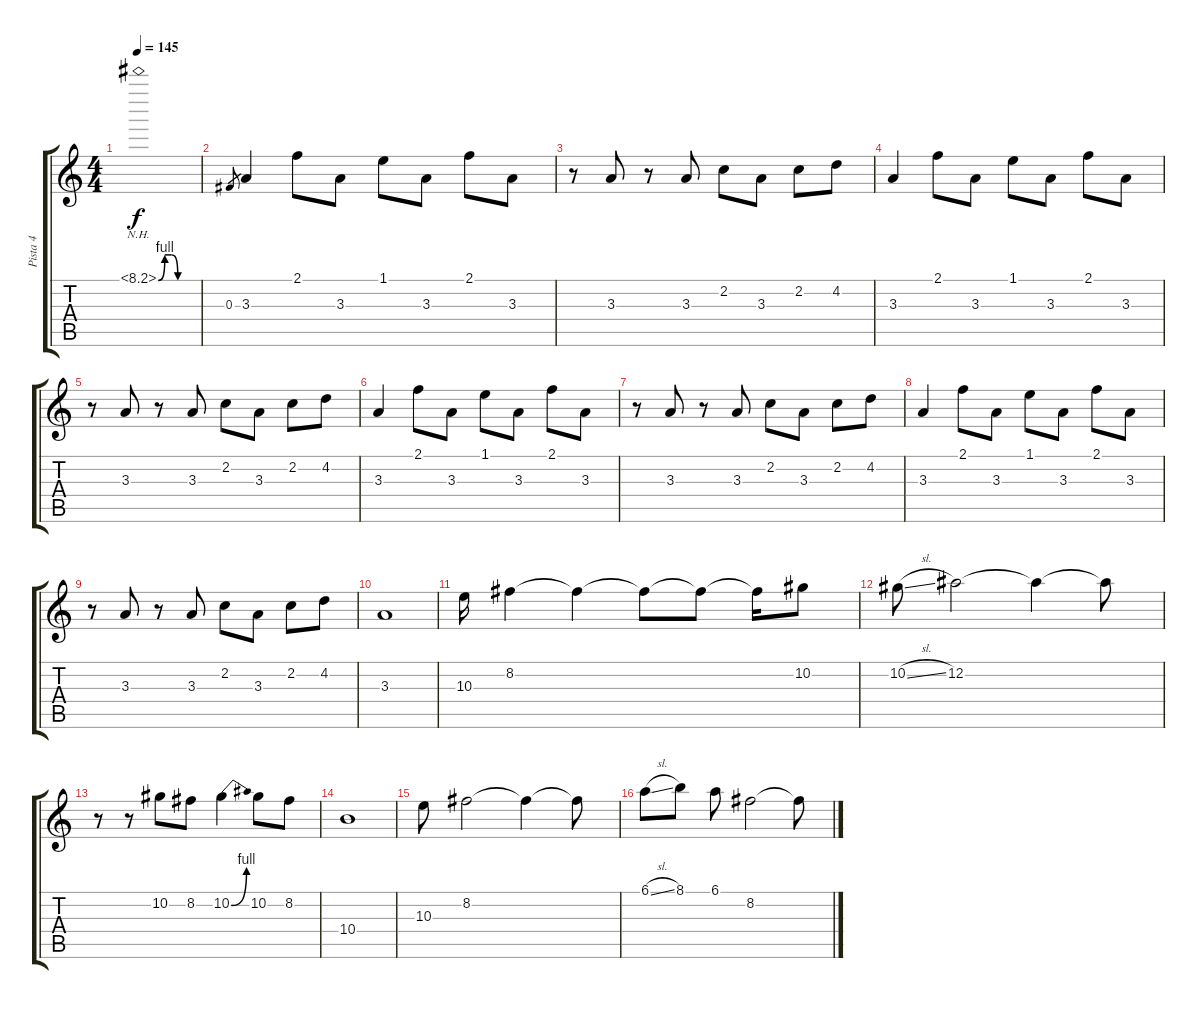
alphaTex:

\track ("Pista 4" "Pista 4") {instrument overdrivenguitar}
\staff {score tabs}
\tuning (Eb4 Bb3 Gb3 Db3 Ab2 Eb2) {hide}
\ts (4 4)
\tempo 145
\clef g2
\ks c
8.1{be (custom 0 0 10 4 20 4 30 0 35 0 37 0 40 0 45 0 48 0 50 0 53 0 55 0 60 0) nh}.1{dy f} |
0.3.8{gr} 3.3.4 2.1.8 3.3.8 1.1.8 3.3.8 2.1.8 3.3.8 |
r.8 3.3.8 r.8 3.3.8 2.2.8 3.3.8 2.2.8 4.2.8 |
3.3.4 2.1.8 3.3.8 1.1.8 3.3.8 2.1.8 3.3.8 |
r.8 3.3.8 r.8 3.3.8 2.2.8 3.3.8 2.2.8 4.2.8 |
3.3.4 2.1.8 3.3.8 1.1.8 3.3.8 2.1.8 3.3.8 |
r.8 3.3.8 r.8 3.3.8 2.2.8 3.3.8 2.2.8 4.2.8 |
3.3.4 2.1.8 3.3.8 1.1.8 3.3.8 2.1.8 3.3.8 |
r.8 3.3.8 r.8 3.3.8 2.2.8 3.3.8 2.2.8 4.2.8 |
3.3.1{balance 15} |
10.3.16 8.2.4 8.2{t}.4 8.2{t}.8 8.2{t}.8 8.2{t}.16 10.2.8 |
10.2{sl}.8 12.2.2 12.2{t}.4 12.2{t}.8 |
r.8 r.8 10.2.8 8.2.8 10.2{be (bend 0 0 60 4)}.4 10.2.8 8.2.8 |
10.4.1{balance 15 instrument overdrivenguitar} |
10.3.8 8.2.2 8.2{t}.4 8.2{t}.8 |
6.1{sl}.8 8.1.8 6.1.8 8.2.2 8.2{t}.8
